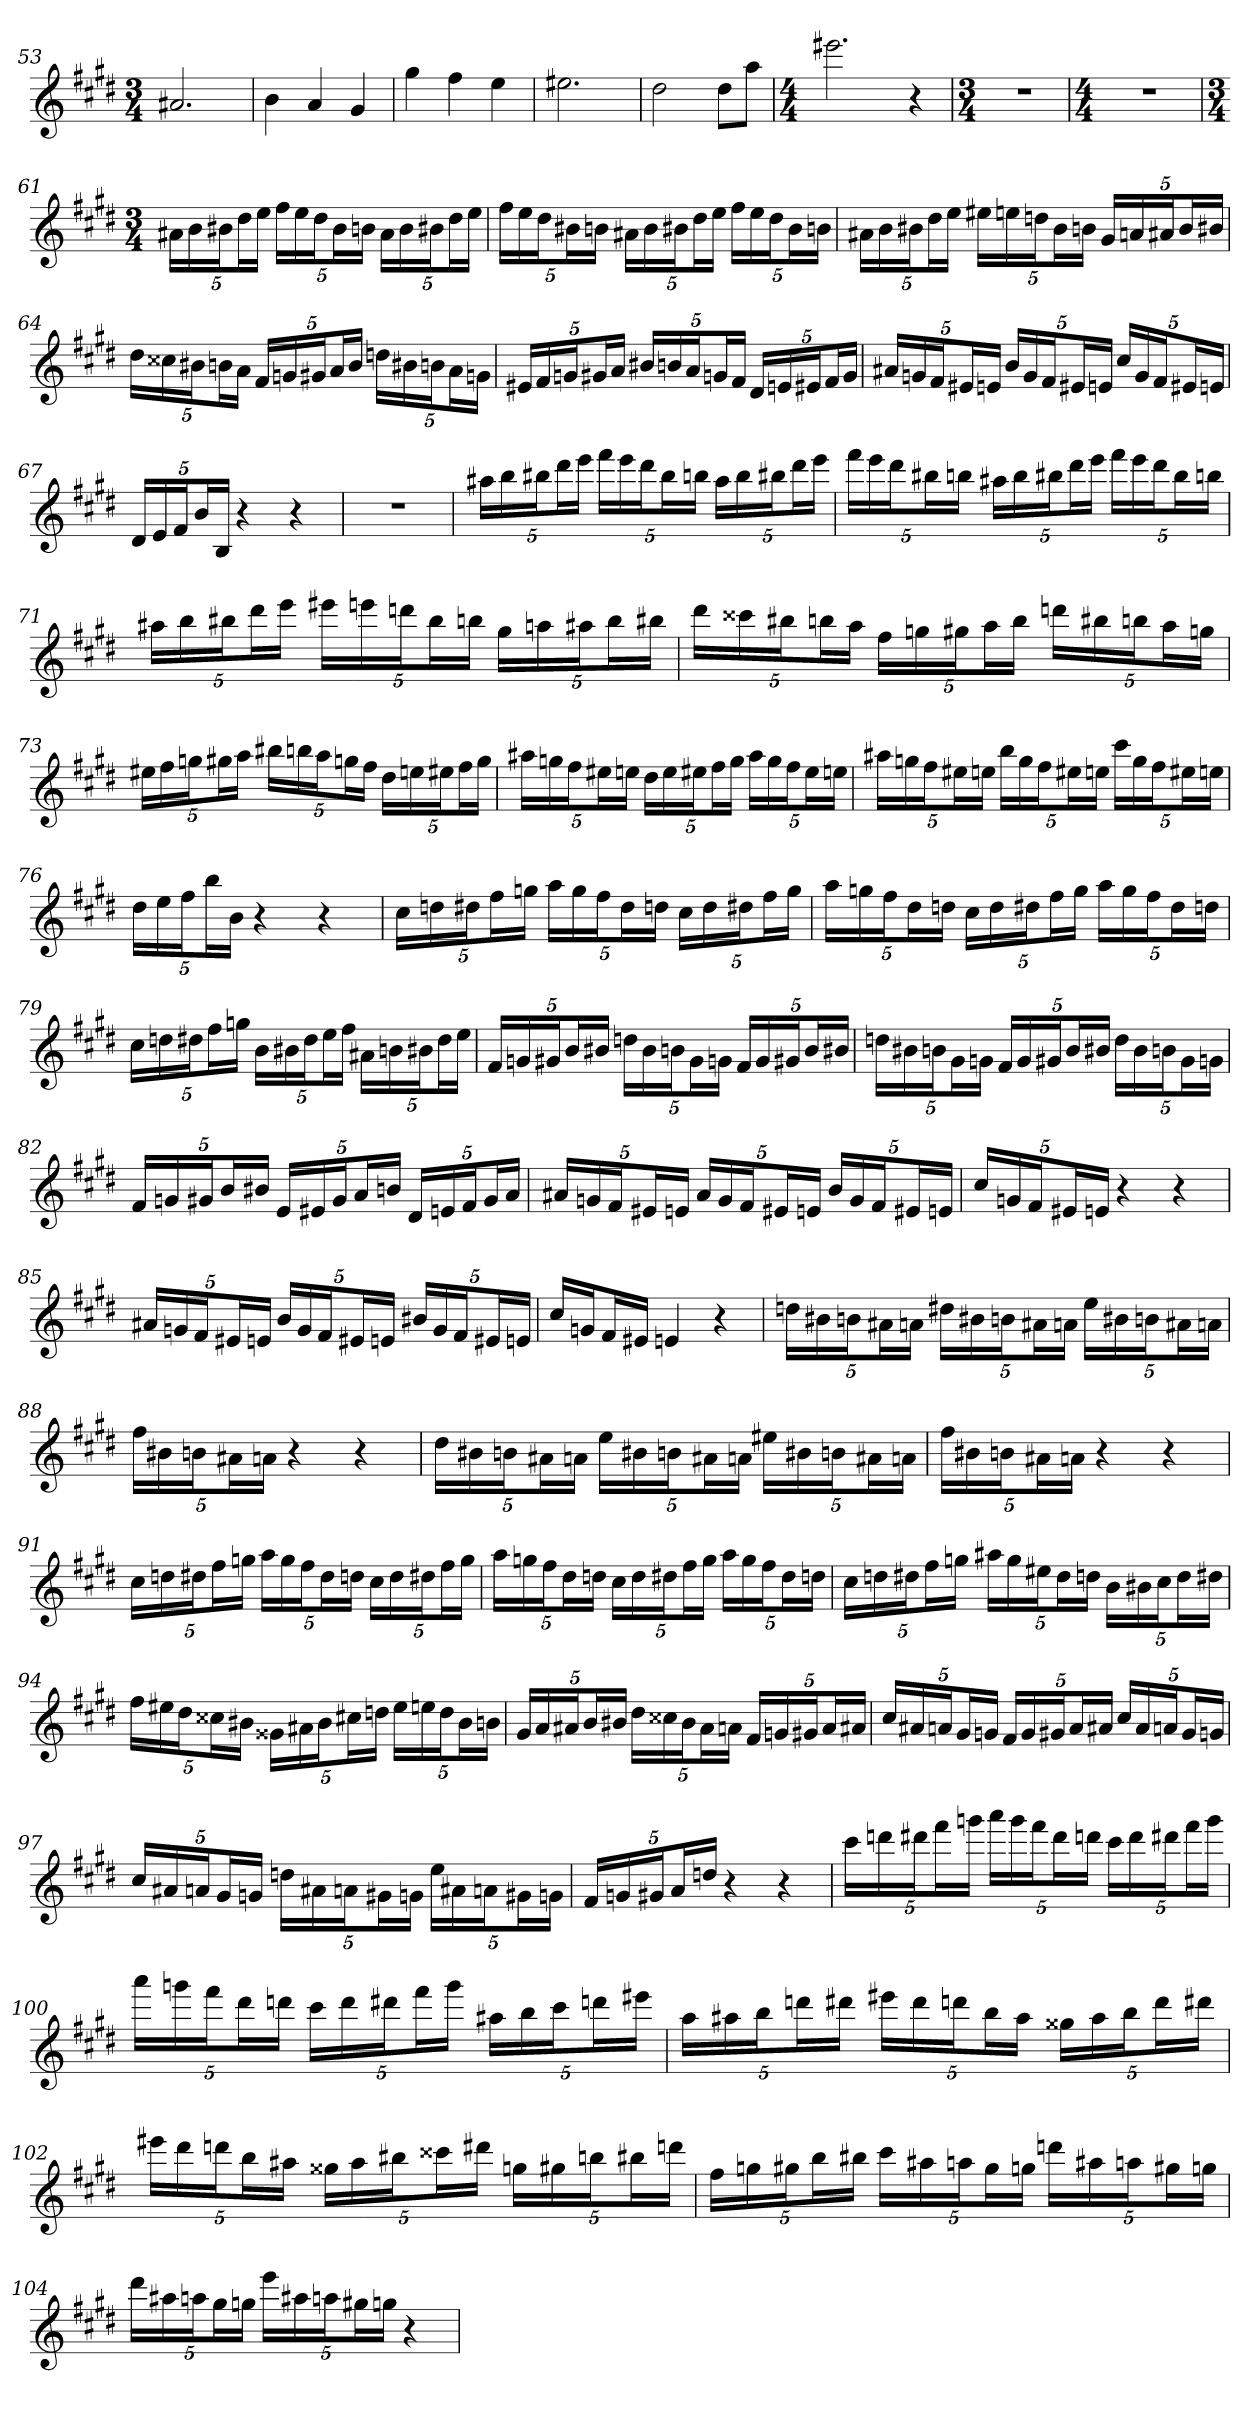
**kern
*part1
*staff1
*clefG2
*k[f#c#g#d#]
*E:
*M3/4
=53
2.a#X
=54
4b
4a
4g#
=55
4gg#
4ff#
4ee
=56
2.ee#X
=57
2dd#
8dd#\L
8aa\J
=58
*M4/4
2.eee#X
4r
=59
*M3/4
2.r
=60
*M4/4
1r
=61
*M3/4
20a#X\LL
20b\
20b#X\J
20dd#\L
20ee\JJ
20ff#\LL
20ee\
20dd#\J
20b#\L
20bn\JJ
20a#\LL
20b\
20b#X\J
20dd#\L
20ee\JJ
=62
20ff#\LL
20ee\
20dd#\J
20b#X\L
20bn\JJ
20a#X\LL
20b\
20b#X\J
20dd#\L
20ee\JJ
20ff#\LL
20ee\
20dd#\J
20b#\L
20bn\JJ
=63
20a#X\LL
20b\
20b#X\J
20dd#\L
20ee\JJ
20ee#X\LL
20een\
20ddn\J
20b#\L
20bn\JJ
20g#/LL
20an/
20a#X/J
20b/L
20b#X/JJ
=64
20dd#\LL
20cc##X\
20b#X\J
20bn\L
20a\JJ
20f#/LL
20gn/
20g#X/J
20a/L
20b/JJ
20ddn\LL
20b#X\
20bn\J
20a\L
20gn\JJ
=65
20e#X/LL
20f#/
20gn/J
20g#X/L
20a/JJ
20b#X/LL
20bn/
20a/J
20gn/L
20f#/JJ
20d#/LL
20en/
20e#X/J
20f#/L
20g/JJ
=66
20a#X/LL
20gn/
20f#/J
20e#X/L
20en/JJ
20b/LL
20g/
20f#/J
20e#X/L
20en/JJ
20cc#/LL
20g/
20f#/J
20e#X/L
20en/JJ
=67
20d#/LL
20e/
20f#/J
20b/L
20B/JJ
4r
4r
=68
2.r
=69
20aa#X\LL
20bb\
20bb#X\J
20ddd#\L
20eee\JJ
20fff#\LL
20eee\
20ddd#\J
20bb#\L
20bbn\JJ
20aa#\LL
20bb\
20bb#X\J
20ddd#\L
20eee\JJ
=70
20fff#\LL
20eee\
20ddd#\J
20bb#X\L
20bbn\JJ
20aa#X\LL
20bb\
20bb#X\J
20ddd#\L
20eee\JJ
20fff#\LL
20eee\
20ddd#\J
20bb#\L
20bbn\JJ
=71
20aa#X\LL
20bb\
20bb#X\J
20ddd#\L
20eee\JJ
20eee#X\LL
20eeen\
20dddn\J
20bb#\L
20bbn\JJ
20gg#\LL
20aan\
20aa#X\J
20bb\L
20bb#X\JJ
=72
20ddd#\LL
20ccc##X\
20bb#X\J
20bbn\L
20aa\JJ
20ff#\LL
20ggn\
20gg#X\J
20aa\L
20bb\JJ
20dddn\LL
20bb#X\
20bbn\J
20aa\L
20ggn\JJ
=73
20ee#X\LL
20ff#\
20ggn\J
20gg#X\L
20aa\JJ
20bb#X\LL
20bbn\
20aa\J
20ggn\L
20ff#\JJ
20dd#\LL
20een\
20ee#X\J
20ff#\L
20gg\JJ
=74
20aa#X\LL
20ggn\
20ff#\J
20ee#X\L
20een\JJ
20dd#\LL
20ee\
20ee#X\J
20ff#\L
20gg\JJ
20aa#\LL
20gg\
20ff#\J
20ee#\L
20een\JJ
=75
20aa#X\LL
20ggn\
20ff#\J
20ee#X\L
20een\JJ
20bb\LL
20gg\
20ff#\J
20ee#X\L
20een\JJ
20ccc#\LL
20gg\
20ff#\J
20ee#X\L
20een\JJ
=76
20dd#\LL
20ee\
20ff#\J
20bb\L
20b\JJ
4r
4r
=77
20cc#\LL
20ddn\
20dd#X\J
20ff#\L
20ggn\JJ
20aa\LL
20gg\
20ff#\J
20dd#\L
20ddn\JJ
20cc#\LL
20dd\
20dd#X\J
20ff#\L
20gg\JJ
=78
20aa\LL
20ggn\
20ff#\J
20dd#\L
20ddn\JJ
20cc#\LL
20dd\
20dd#X\J
20ff#\L
20gg\JJ
20aa\LL
20gg\
20ff#\J
20dd#\L
20ddn\JJ
=79
20cc#\LL
20ddn\
20dd#X\J
20ff#\L
20ggn\JJ
20b\LL
20b#X\
20dd#\J
20ee\L
20ff#\JJ
20a#X\LL
20bn\
20b#X\J
20dd#\L
20ee\JJ
=80
20f#/LL
20gn/
20g#X/J
20b/L
20b#X/JJ
20ddn\LL
20b#\
20bn\J
20g#\L
20gn\JJ
20f#/LL
20g/
20g#X/J
20b/L
20b#X/JJ
=81
20ddn\LL
20b#X\
20bn\J
20g#\L
20gn\JJ
20f#/LL
20g/
20g#X/J
20b/L
20b#X/JJ
20dd\LL
20b#\
20bn\J
20g#\L
20gn\JJ
=82
20f#/LL
20gn/
20g#X/J
20b/L
20b#X/JJ
20e/LL
20e#X/
20g#/J
20a/L
20bn/JJ
20d#/LL
20en/
20f#/J
20g#/L
20a/JJ
=83
20a#X/LL
20gn/
20f#/J
20e#X/L
20en/JJ
20a#/LL
20g/
20f#/J
20e#X/L
20en/JJ
20b/LL
20g/
20f#/J
20e#X/L
20en/JJ
=84
20cc#/LL
20gn/
20f#/J
20e#X/L
20en/JJ
4r
4r
=85
20a#X/LL
20gn/
20f#/J
20e#X/L
20en/JJ
20b/LL
20g/
20f#/J
20e#X/L
20en/JJ
20b#X/LL
20g/
20f#/J
20e#X/L
20en/JJ
=86
16cc#/LL
16gn/J
16f#/L
16e#X/JJ
4en
4r
=87
20ddn\LL
20b#X\
20bn\J
20a#X\L
20an\JJ
20dd#X\LL
20b#X\
20bn\J
20a#X\L
20an\JJ
20ee\LL
20b#X\
20bn\J
20a#X\L
20an\JJ
=88
20ff#\LL
20b#X\
20bn\J
20a#X\L
20an\JJ
4r
4r
=89
20dd#\LL
20b#X\
20bn\J
20a#X\L
20an\JJ
20ee\LL
20b#X\
20bn\J
20a#X\L
20an\JJ
20ee#X\LL
20b#X\
20bn\J
20a#X\L
20an\JJ
=90
20ff#\LL
20b#X\
20bn\J
20a#X\L
20an\JJ
4r
4r
=91
20cc#\LL
20ddn\
20dd#X\J
20ff#\L
20ggn\JJ
20aa\LL
20gg\
20ff#\J
20dd#\L
20ddn\JJ
20cc#\LL
20dd\
20dd#X\J
20ff#\L
20gg\JJ
=92
20aa\LL
20ggn\
20ff#\J
20dd#\L
20ddn\JJ
20cc#\LL
20dd\
20dd#X\J
20ff#\L
20gg\JJ
20aa\LL
20gg\
20ff#\J
20dd#\L
20ddn\JJ
=93
20cc#\LL
20ddn\
20dd#X\J
20ff#\L
20ggn\JJ
20aa#X\LL
20gg\
20ee#X\J
20dd#\L
20ddn\JJ
20b\LL
20b#X\
20cc#\J
20dd\L
20dd#X\JJ
=94
20ff#\LL
20ee#X\
20dd#\J
20cc##X\L
20b#X\JJ
20g##X\LL
20a#X\
20b#\J
20cc#X\L
20ddn\JJ
20ee#\LL
20een\
20dd\J
20b#\L
20bn\JJ
=95
20g#/LL
20a/
20a#X/J
20b/L
20b#X/JJ
20dd#\LL
20cc##X\
20b#\J
20a#\L
20an\JJ
20f#/LL
20gn/
20g#X/J
20a/L
20a#X/JJ
=96
20cc#/LL
20a#X/
20an/J
20g#/L
20gn/JJ
20f#/LL
20g/
20g#X/J
20a/L
20a#X/JJ
20cc#/LL
20a#/
20an/J
20g#/L
20gn/JJ
=97
20cc#/LL
20a#X/
20an/J
20g#/L
20gn/JJ
20ddn\LL
20a#X\
20an\J
20g#X\L
20gn\JJ
20ee\LL
20a#X\
20an\J
20g#X\L
20gn\JJ
=98
20f#/LL
20gn/
20g#X/J
20a/L
20ddn/JJ
4r
4r
=99
20ccc#\LL
20dddn\
20ddd#X\J
20fff#\L
20gggn\JJ
20aaa\LL
20ggg\
20fff#\J
20ddd#\L
20dddn\JJ
20ccc#\LL
20ddd\
20ddd#X\J
20fff#\L
20ggg\JJ
=100
20aaa\LL
20gggn\
20fff#\J
20ddd#\L
20dddn\JJ
20ccc#\LL
20ddd\
20ddd#X\J
20fff#\L
20ggg\JJ
20aa#X\LL
20bb\
20ccc#\J
20dddn\L
20eee#X\JJ
=101
20aa\LL
20aa#X\
20bb\J
20dddn\L
20ddd#X\JJ
20eee#X\LL
20ddd#\
20dddn\J
20bb\L
20aa#\JJ
20gg##X\LL
20aa#\
20bb\J
20ddd\L
20ddd#X\JJ
=102
20eee#X\LL
20ddd#\
20dddn\J
20bb\L
20aa#X\JJ
20gg##X\LL
20aa#\
20bb#X\J
20ccc##X\L
20ddd#X\JJ
20ggn\LL
20gg#X\
20bbn\J
20bb#X\L
20dddn\JJ
=103
20ff#\LL
20ggn\
20gg#X\J
20bb\L
20bb#X\JJ
20ccc#\LL
20aa#X\
20aan\J
20gg#\L
20ggn\JJ
20dddn\LL
20aa#X\
20aan\J
20gg#X\L
20ggn\JJ
=104
20ddd#\LL
20aa#X\
20aan\J
20gg#\L
20ggn\JJ
20eee\LL
20aa#X\
20aan\J
20gg#X\L
20ggn\JJ
4r
=
*-
